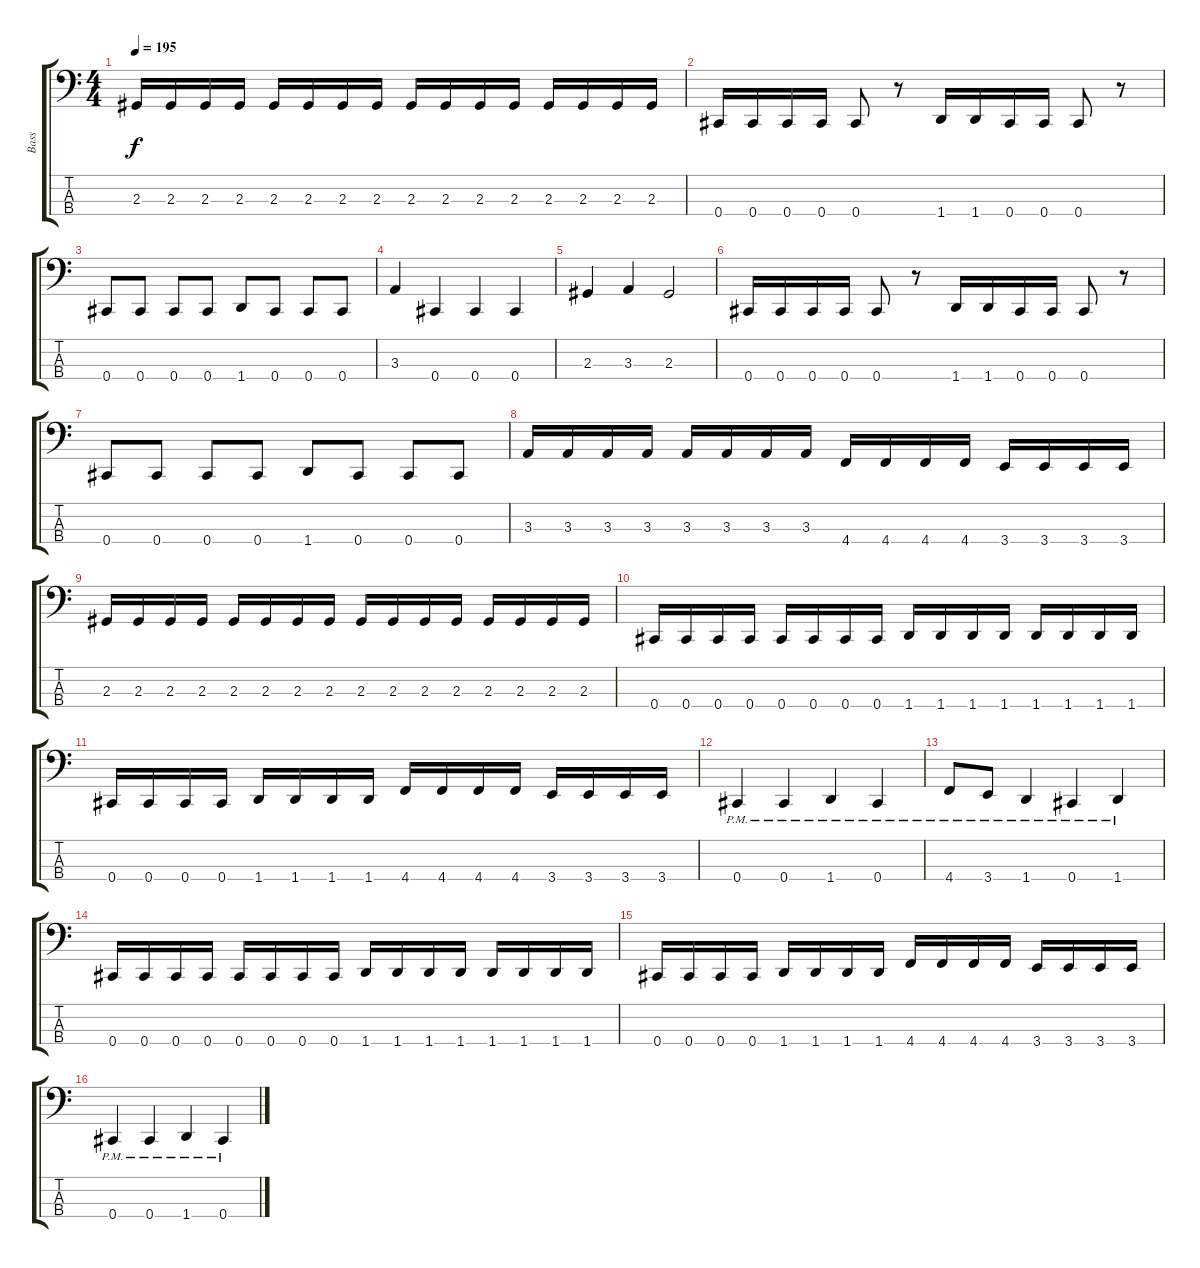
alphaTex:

\track ("Bass" "Bass") {instrument electricbassfinger}
\staff {score tabs}
\tuning (E2 B1 Gb1 Db1) {hide}
\ts (4 4)
\tempo 195
\clef f4
\ks c
2.3.16{dy f} 2.3.16 2.3.16 2.3.16 2.3.16 2.3.16 2.3.16 2.3.16 2.3.16 2.3.16 2.3.16 2.3.16 2.3.16 2.3.16 2.3.16 2.3.16 |
0.4.16 0.4.16 0.4.16 0.4.16 0.4.8 r.8 1.4.16 1.4.16 0.4.16 0.4.16 0.4.8 r.8 |
0.4.8 0.4.8 0.4.8 0.4.8 1.4.8 0.4.8 0.4.8 0.4.8 |
3.3.4 0.4.4 0.4.4 0.4.4 |
2.3.4 3.3.4 2.3.2 |
0.4.16 0.4.16 0.4.16 0.4.16 0.4.8 r.8 1.4.16 1.4.16 0.4.16 0.4.16 0.4.8 r.8 |
0.4.8 0.4.8 0.4.8 0.4.8 1.4.8 0.4.8 0.4.8 0.4.8 |
3.3.16 3.3.16 3.3.16 3.3.16 3.3.16 3.3.16 3.3.16 3.3.16 4.4.16 4.4.16 4.4.16 4.4.16 3.4.16 3.4.16 3.4.16 3.4.16 |
2.3.16 2.3.16 2.3.16 2.3.16 2.3.16 2.3.16 2.3.16 2.3.16 2.3.16 2.3.16 2.3.16 2.3.16 2.3.16 2.3.16 2.3.16 2.3.16 |
0.4.16 0.4.16 0.4.16 0.4.16 0.4.16 0.4.16 0.4.16 0.4.16 1.4.16 1.4.16 1.4.16 1.4.16 1.4.16 1.4.16 1.4.16 1.4.16 |
0.4.16 0.4.16 0.4.16 0.4.16 1.4.16 1.4.16 1.4.16 1.4.16 4.4.16 4.4.16 4.4.16 4.4.16 3.4.16 3.4.16 3.4.16 3.4.16 |
0.4{pm}.4 0.4{pm}.4 1.4{pm}.4 0.4{pm}.4 |
4.4{pm}.8 3.4{pm}.8 1.4{pm}.4 0.4{pm}.4 1.4{pm}.4 |
0.4.16 0.4.16 0.4.16 0.4.16 0.4.16 0.4.16 0.4.16 0.4.16 1.4.16 1.4.16 1.4.16 1.4.16 1.4.16 1.4.16 1.4.16 1.4.16 |
0.4.16 0.4.16 0.4.16 0.4.16 1.4.16 1.4.16 1.4.16 1.4.16 4.4.16 4.4.16 4.4.16 4.4.16 3.4.16 3.4.16 3.4.16 3.4.16 |
0.4{pm}.4 0.4{pm}.4 1.4{pm}.4 0.4{pm}.4
